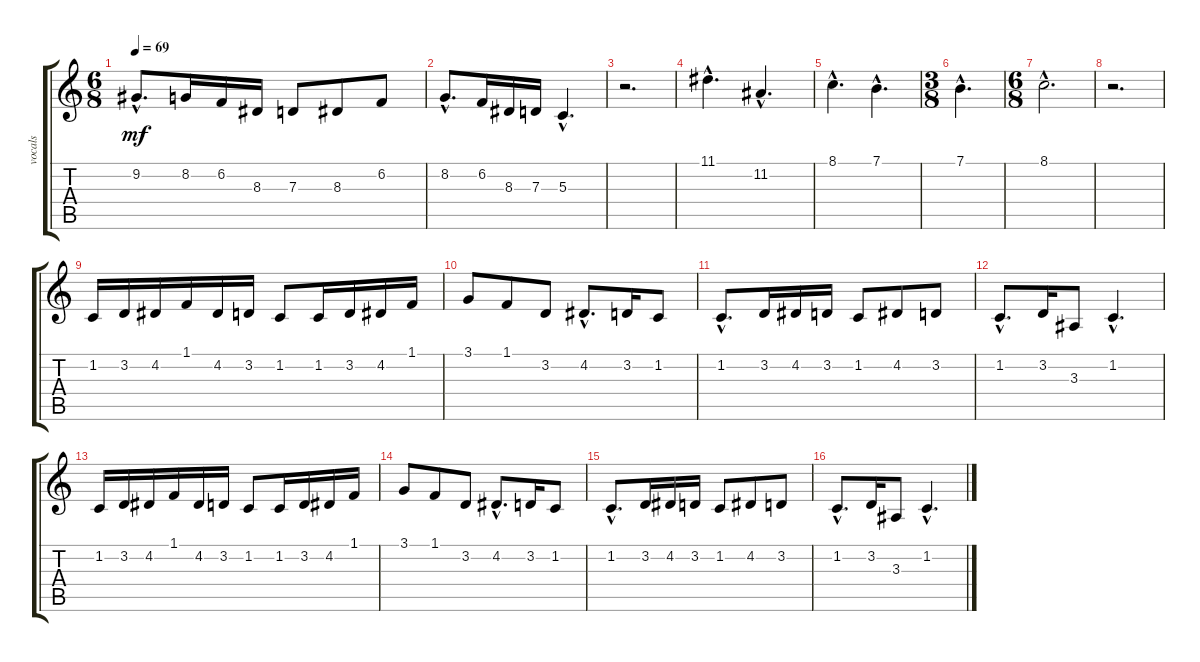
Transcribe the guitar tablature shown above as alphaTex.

\track ("vocals" "vocals") {instrument oboe}
\staff {score tabs}
\tuning (E4 B3 G3 D3 A2 E2) {hide}
\ts (6 8)
\tempo 69
\clef g2
\ks c
9.2{hac}.8{d dy mf} 8.2.16 6.2.16 8.3.16 7.3.8 8.3.8 6.2.8 |
8.2{hac}.8{d} 6.2.16 8.3.16 7.3.16 5.3{hac}.4{d} |
r.2{d} |
11.1{hac}.4{d} 11.2{hac}.4{d} |
8.1{hac}.4{d} 7.1{hac}.4{d} |
\ts (3 8)
7.1{hac}.4{d} |
\ts (6 8)
8.1{hac}.2{d} |
r.2{d} |
1.2.16 3.2.16 4.2.16 1.1.16 4.2.16 3.2.16 1.2.8 1.2.16 3.2.16 4.2.16 1.1.16 |
3.1.8 1.1.8 3.2.8 4.2{hac}.8{d} 3.2.16 1.2.8 |
1.2{hac}.8{d} 3.2.16 4.2.16 3.2.16 1.2.8 4.2.8 3.2.8 |
1.2{hac}.8{d} 3.2.16 3.3.8 1.2{hac}.4{d} |
1.2.16 3.2.16 4.2.16 1.1.16 4.2.16 3.2.16 1.2.8 1.2.16 3.2.16 4.2.16 1.1.16 |
3.1.8 1.1.8 3.2.8 4.2{hac}.8{d} 3.2.16 1.2.8 |
1.2{hac}.8{d} 3.2.16 4.2.16 3.2.16 1.2.8 4.2.8 3.2.8 |
1.2{hac}.8{d} 3.2.16 3.3.8 1.2{hac}.4{d}
